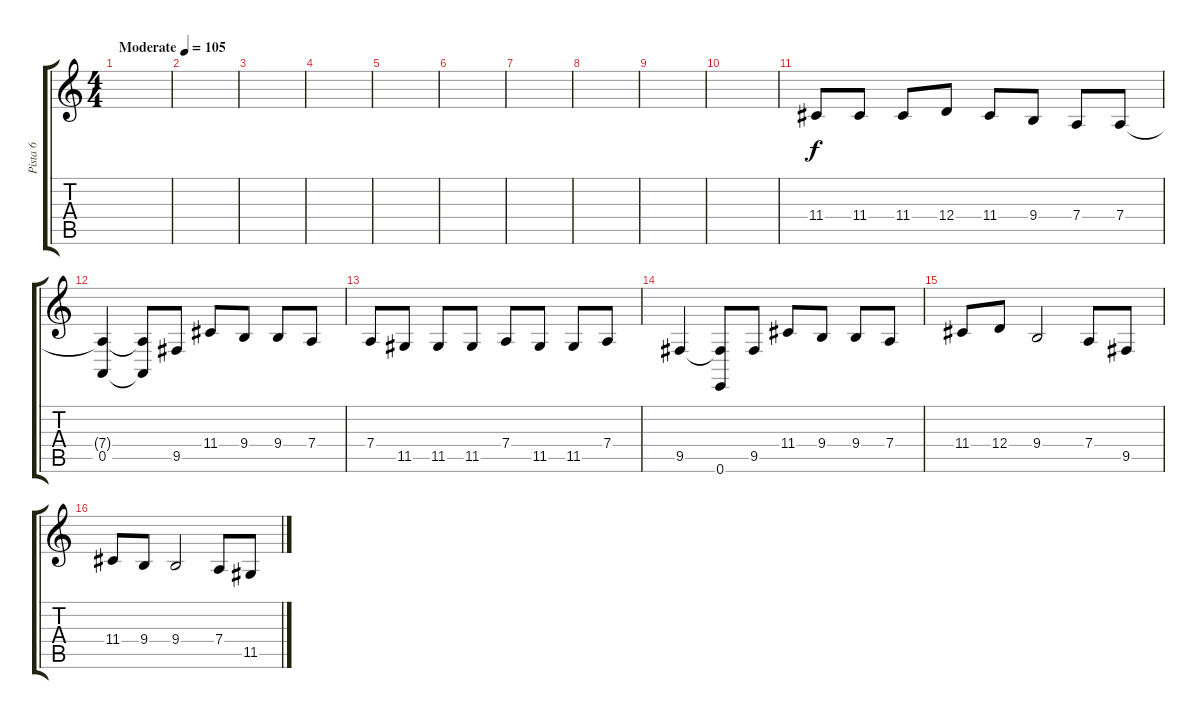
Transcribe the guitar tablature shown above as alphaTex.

\track ("Pista 6" "Pista 6") {instrument flute}
\staff {score tabs}
\tuning (E4 B3 G3 D3 A2 E2) {hide}
\ts (4 4)
\tempo (105 "Moderate")
\clef g2
\ks c
|
|
|
|
|
|
|
|
|
|
11.4.8 11.4.8 11.4.8 12.4.8 11.4.8 9.4.8 7.4.8 7.4.8 |
(7.4{t} 0.5).4 (7.4{t} 0.5{t}).8 9.5.8 11.4.8 9.4.8 9.4.8 7.4.8 |
7.4.8 11.5.8 11.5.8 11.5.8 7.4.8 11.5.8 11.5.8 7.4.8 |
9.5.4 (9.5{t} 0.6).8 9.5.8 11.4.8 9.4.8 9.4.8 7.4.8 |
11.4.8 12.4.8 9.4.2 7.4.8 9.5.8 |
11.4.8 9.4.8 9.4.2 7.4.8 11.5.8
